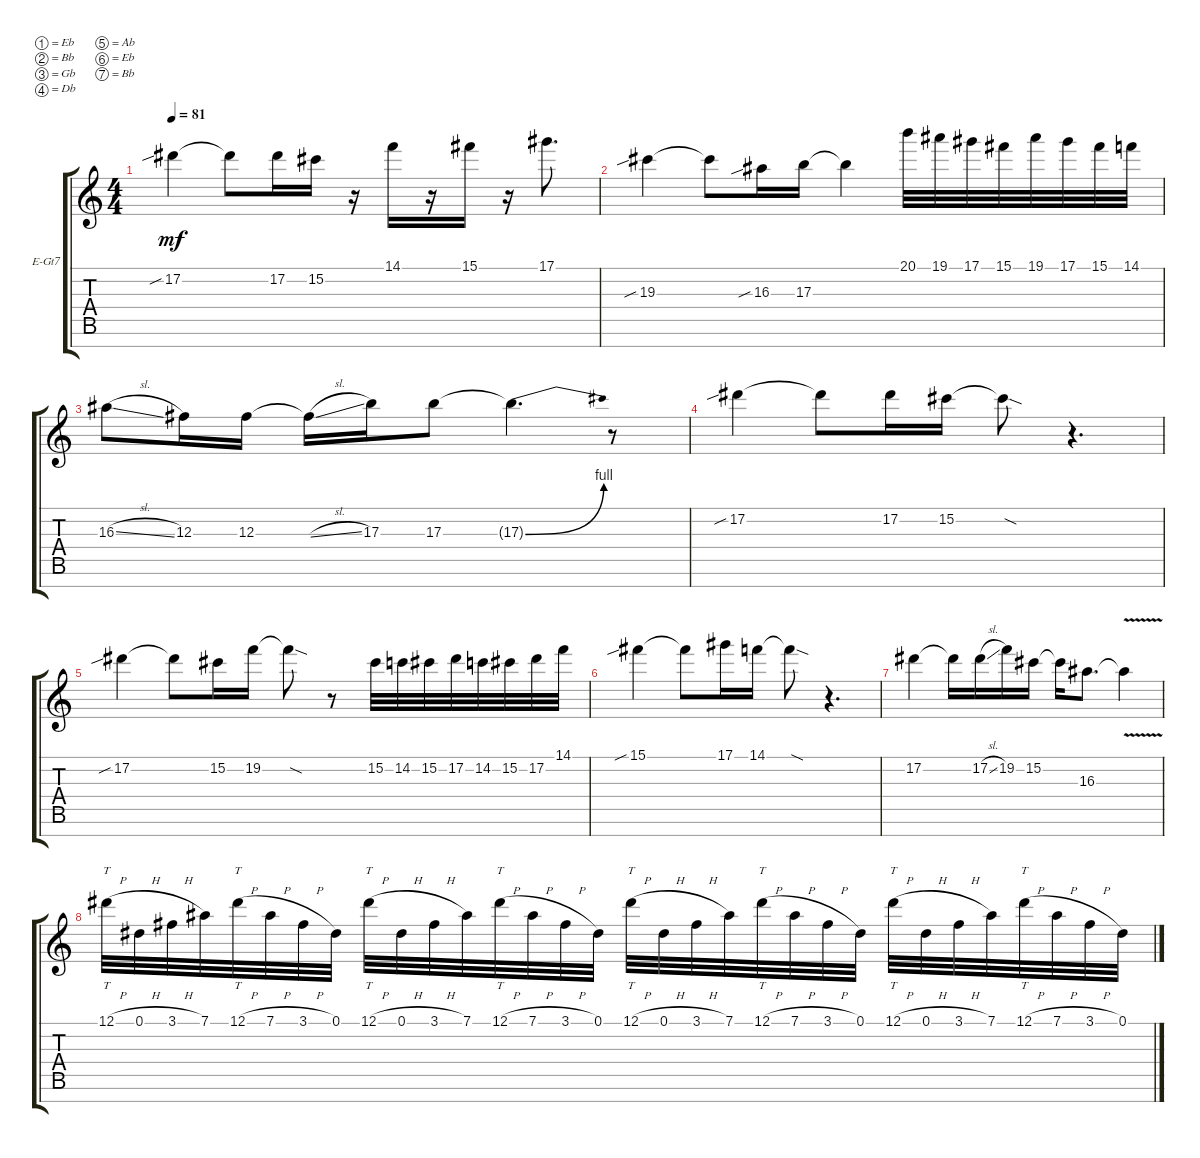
\defaultSystemsLayout 4
\bracketExtendMode groupsimilarinstruments
\firstSystemTrackNameOrientation horizontal
\otherSystemsTrackNameOrientation horizontal
\track ("Electric Guitar" "E-Gt7") {multiBarRest instrument overdrivenguitar}
\staff {score tabs}
\tuning (Eb4 Bb3 Gb3 Db3 Ab2 Eb2 Bb1)
\ts (4 4)
\tempo 81
\clef g2
\ks c
17.2{sib}.4{dy mf} 17.2{t}.8 17.2.16 15.2.16 r.16 14.1.16 r.16 15.1.16 r.16 17.1.8{d} |
19.3{sib}.4 19.3{t}.8 16.3{sib}.16 17.3.16 17.3{t}.4 20.1.32 19.1.32 17.1.32 15.1.32 19.1.32 17.1.32 15.1.32 14.1.32 |
16.3{sl}.8 12.3.16 12.3.16 12.3{sl t}.16 17.3.16 17.3.8 17.3{be (bend 0 0 15 4) t}.4{d} r.8 |
17.2{sib}.4 17.2{t}.8 17.2.16 15.2.16 15.2{sod t}.8 r.4{d} |
17.2{sib}.4 17.2{t}.8 15.2.16 19.2.16 19.2{sod t}.8 r.8 15.2.32 14.2.32 15.2.32 17.2.32 14.2.32 15.2.32 17.2.32 14.1.32 |
15.1{sib}.4 15.1{t}.8 17.1.16 14.1.16 14.1{sod t}.8 r.4{d} |
17.2.4 17.2{t}.16 17.2{sl}.16 19.2.16 15.2.16 15.2{t}.16 16.3.8{d} 16.3{v t}.4 |
12.1{h}.32{tt} 0.1{h}.32 3.1{h}.32 7.1.32 12.1{h}.32{tt} 7.1{h}.32 3.1{h}.32 0.1.32 12.1{h}.32{tt} 0.1{h}.32 3.1{h}.32 7.1.32 12.1{h}.32{tt} 7.1{h}.32 3.1{h}.32 0.1.32 12.1{h}.32{tt} 0.1{h}.32 3.1{h}.32 7.1.32 12.1{h}.32{tt} 7.1{h}.32 3.1{h}.32 0.1.32 12.1{h}.32{tt} 0.1{h}.32 3.1{h}.32 7.1.32 12.1{h}.32{tt} 7.1{h}.32 3.1{h}.32 0.1.32
